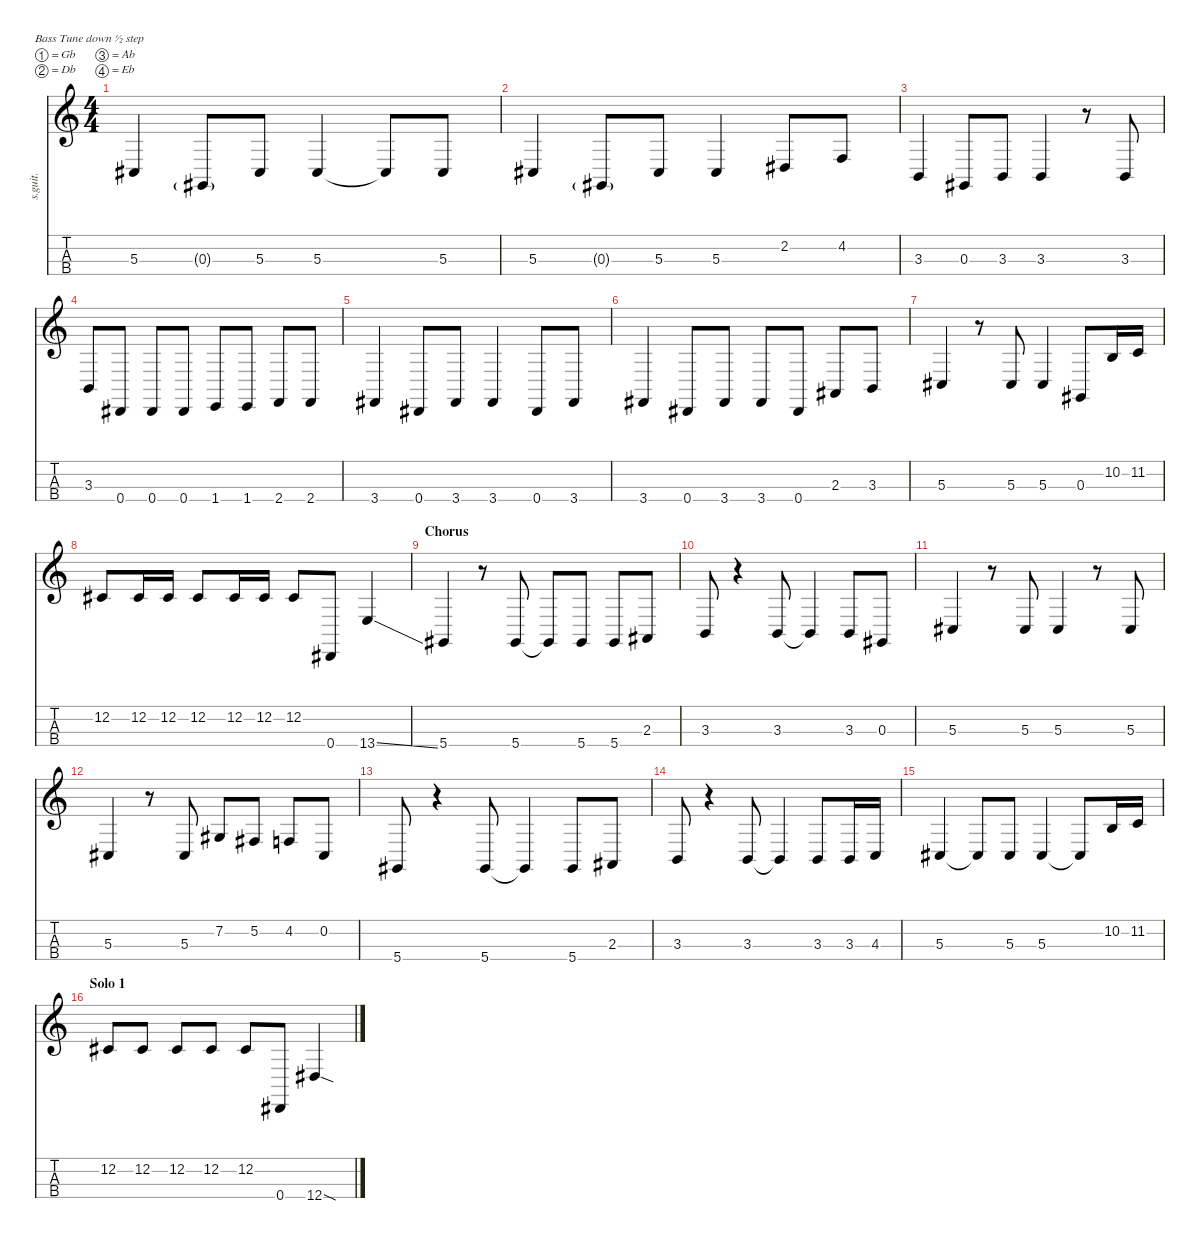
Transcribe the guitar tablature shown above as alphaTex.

\defaultSystemsLayout 4
\hideDynamics
\bracketExtendMode nobrackets
\track ("Duff McKagan" "s.guit.") {instrument electricbasspick}
\staff {score tabs}
\tuning (Gb2 Db2 Ab1 Eb1)
\ts (4 4)
\tempo (125 hide)
\clef g2
\ks c
5.3{acc #}.4{lyrics (0 "") lyrics (1 "") lyrics (2 "") lyrics (3 "") lyrics (4 "") dy f} 0.3{g acc #}.8{lyrics (0 "") lyrics (1 "") lyrics (2 "") lyrics (3 "") lyrics (4 "") dy mp} 5.3{acc #}.8{lyrics (0 "") lyrics (1 "") lyrics (2 "") lyrics (3 "") lyrics (4 "") dy f} 5.3{acc #}.4{lyrics (0 "") lyrics (1 "") lyrics (2 "") lyrics (3 "") lyrics (4 "")} 5.3{t acc #}.8{lyrics (0 "") lyrics (1 "") lyrics (2 "") lyrics (3 "") lyrics (4 "")} 5.3{acc #}.8{lyrics (0 "") lyrics (1 "") lyrics (2 "") lyrics (3 "") lyrics (4 "")} |
5.3{acc #}.4{lyrics (0 "") lyrics (1 "") lyrics (2 "") lyrics (3 "") lyrics (4 "")} 0.3{g acc #}.8{lyrics (0 "") lyrics (1 "") lyrics (2 "") lyrics (3 "") lyrics (4 "") dy mp} 5.3{acc #}.8{lyrics (0 "") lyrics (1 "") lyrics (2 "") lyrics (3 "") lyrics (4 "") dy f} 5.3{acc #}.4{lyrics (0 "") lyrics (1 "") lyrics (2 "") lyrics (3 "") lyrics (4 "")} 2.2{acc #}.8{lyrics (0 "") lyrics (1 "") lyrics (2 "") lyrics (3 "") lyrics (4 "")} 4.2.8{lyrics (0 "") lyrics (1 "") lyrics (2 "") lyrics (3 "") lyrics (4 "")} |
3.3.4{lyrics (0 "") lyrics (1 "") lyrics (2 "") lyrics (3 "") lyrics (4 "")} 0.3{acc #}.8{lyrics (0 "") lyrics (1 "") lyrics (2 "") lyrics (3 "") lyrics (4 "")} 3.3.8{lyrics (0 "") lyrics (1 "") lyrics (2 "") lyrics (3 "") lyrics (4 "")} 3.3.4{lyrics (0 "") lyrics (1 "") lyrics (2 "") lyrics (3 "") lyrics (4 "")} r.8 3.3.8{lyrics (0 "") lyrics (1 "") lyrics (2 "") lyrics (3 "") lyrics (4 "")} |
3.3.8{lyrics (0 "") lyrics (1 "") lyrics (2 "") lyrics (3 "") lyrics (4 "")} 0.4{acc #}.8{lyrics (0 "") lyrics (1 "") lyrics (2 "") lyrics (3 "") lyrics (4 "")} 0.4{acc #}.8{lyrics (0 "") lyrics (1 "") lyrics (2 "") lyrics (3 "") lyrics (4 "")} 0.4{acc #}.8{lyrics (0 "") lyrics (1 "") lyrics (2 "") lyrics (3 "") lyrics (4 "")} 1.4.8{lyrics (0 "") lyrics (1 "") lyrics (2 "") lyrics (3 "") lyrics (4 "")} 1.4.8{lyrics (0 "") lyrics (1 "") lyrics (2 "") lyrics (3 "") lyrics (4 "")} 2.4.8{lyrics (0 "") lyrics (1 "") lyrics (2 "") lyrics (3 "") lyrics (4 "")} 2.4.8{lyrics (0 "") lyrics (1 "") lyrics (2 "") lyrics (3 "") lyrics (4 "")} |
3.4{acc #}.4{lyrics (0 "") lyrics (1 "") lyrics (2 "") lyrics (3 "") lyrics (4 "")} 0.4{acc #}.8{lyrics (0 "") lyrics (1 "") lyrics (2 "") lyrics (3 "") lyrics (4 "")} 3.4{acc #}.8{lyrics (0 "") lyrics (1 "") lyrics (2 "") lyrics (3 "") lyrics (4 "")} 3.4{acc #}.4{lyrics (0 "") lyrics (1 "") lyrics (2 "") lyrics (3 "") lyrics (4 "")} 0.4{acc #}.8{lyrics (0 "") lyrics (1 "") lyrics (2 "") lyrics (3 "") lyrics (4 "")} 3.4{acc #}.8{lyrics (0 "") lyrics (1 "") lyrics (2 "") lyrics (3 "") lyrics (4 "")} |
3.4{acc #}.4{lyrics (0 "") lyrics (1 "") lyrics (2 "") lyrics (3 "") lyrics (4 "")} 0.4{acc #}.8{lyrics (0 "") lyrics (1 "") lyrics (2 "") lyrics (3 "") lyrics (4 "")} 3.4{acc #}.8{lyrics (0 "") lyrics (1 "") lyrics (2 "") lyrics (3 "") lyrics (4 "")} 3.4{acc #}.8{lyrics (0 "") lyrics (1 "") lyrics (2 "") lyrics (3 "") lyrics (4 "")} 0.4{acc #}.8{lyrics (0 "") lyrics (1 "") lyrics (2 "") lyrics (3 "") lyrics (4 "")} 2.3{acc #}.8{lyrics (0 "") lyrics (1 "") lyrics (2 "") lyrics (3 "") lyrics (4 "")} 3.3.8{lyrics (0 "") lyrics (1 "") lyrics (2 "") lyrics (3 "") lyrics (4 "")} |
5.3{acc #}.4{lyrics (0 "") lyrics (1 "") lyrics (2 "") lyrics (3 "") lyrics (4 "")} r.8 5.3{acc #}.8{lyrics (0 "") lyrics (1 "") lyrics (2 "") lyrics (3 "") lyrics (4 "")} 5.3{acc #}.4{lyrics (0 "") lyrics (1 "") lyrics (2 "") lyrics (3 "") lyrics (4 "")} 0.3{acc #}.8{lyrics (0 "") lyrics (1 "") lyrics (2 "") lyrics (3 "") lyrics (4 "")} 10.2.16{lyrics (0 "") lyrics (1 "") lyrics (2 "") lyrics (3 "") lyrics (4 "")} 11.2.16{lyrics (0 "") lyrics (1 "") lyrics (2 "") lyrics (3 "") lyrics (4 "")} |
12.2{acc #}.8{lyrics (0 "") lyrics (1 "") lyrics (2 "") lyrics (3 "") lyrics (4 "")} 12.2{acc #}.16{lyrics (0 "") lyrics (1 "") lyrics (2 "") lyrics (3 "") lyrics (4 "")} 12.2{acc #}.16{lyrics (0 "") lyrics (1 "") lyrics (2 "") lyrics (3 "") lyrics (4 "")} 12.2{acc #}.8{lyrics (0 "") lyrics (1 "") lyrics (2 "") lyrics (3 "") lyrics (4 "")} 12.2{acc #}.16{lyrics (0 "") lyrics (1 "") lyrics (2 "") lyrics (3 "") lyrics (4 "")} 12.2{acc #}.16{lyrics (0 "") lyrics (1 "") lyrics (2 "") lyrics (3 "") lyrics (4 "")} 12.2{acc #}.8{lyrics (0 "") lyrics (1 "") lyrics (2 "") lyrics (3 "") lyrics (4 "")} 0.4{acc #}.8{lyrics (0 "") lyrics (1 "") lyrics (2 "") lyrics (3 "") lyrics (4 "")} 13.4{ss}.4{lyrics (0 "") lyrics (1 "") lyrics (2 "") lyrics (3 "") lyrics (4 "")} |
\section ("" "Chorus")
5.4{acc #}.4{lyrics (0 "") lyrics (1 "") lyrics (2 "") lyrics (3 "") lyrics (4 "")} r.8 5.4{acc #}.8{lyrics (0 "") lyrics (1 "") lyrics (2 "") lyrics (3 "") lyrics (4 "")} 5.4{t acc #}.8{lyrics (0 "") lyrics (1 "") lyrics (2 "") lyrics (3 "") lyrics (4 "")} 5.4{acc #}.8{lyrics (0 "") lyrics (1 "") lyrics (2 "") lyrics (3 "") lyrics (4 "")} 5.4{acc #}.8{lyrics (0 "") lyrics (1 "") lyrics (2 "") lyrics (3 "") lyrics (4 "")} 2.3{acc #}.8{lyrics (0 "") lyrics (1 "") lyrics (2 "") lyrics (3 "") lyrics (4 "")} |
3.3.8{lyrics (0 "") lyrics (1 "") lyrics (2 "") lyrics (3 "") lyrics (4 "")} r.4 3.3.8{lyrics (0 "") lyrics (1 "") lyrics (2 "") lyrics (3 "") lyrics (4 "")} 3.3{t}.4{lyrics (0 "") lyrics (1 "") lyrics (2 "") lyrics (3 "") lyrics (4 "")} 3.3.8{lyrics (0 "") lyrics (1 "") lyrics (2 "") lyrics (3 "") lyrics (4 "")} 0.3{acc #}.8{lyrics (0 "") lyrics (1 "") lyrics (2 "") lyrics (3 "") lyrics (4 "")} |
5.3{acc #}.4{lyrics (0 "") lyrics (1 "") lyrics (2 "") lyrics (3 "") lyrics (4 "")} r.8 5.3{acc #}.8{lyrics (0 "") lyrics (1 "") lyrics (2 "") lyrics (3 "") lyrics (4 "")} 5.3{acc #}.4{lyrics (0 "") lyrics (1 "") lyrics (2 "") lyrics (3 "") lyrics (4 "")} r.8 5.3{acc #}.8{lyrics (0 "") lyrics (1 "") lyrics (2 "") lyrics (3 "") lyrics (4 "")} |
5.3{acc #}.4{lyrics (0 "") lyrics (1 "") lyrics (2 "") lyrics (3 "") lyrics (4 "")} r.8 5.3{acc #}.8{lyrics (0 "") lyrics (1 "") lyrics (2 "") lyrics (3 "") lyrics (4 "")} 7.2{acc #}.8{lyrics (0 "") lyrics (1 "") lyrics (2 "") lyrics (3 "") lyrics (4 "")} 5.2{acc #}.8{lyrics (0 "") lyrics (1 "") lyrics (2 "") lyrics (3 "") lyrics (4 "")} 4.2.8{lyrics (0 "") lyrics (1 "") lyrics (2 "") lyrics (3 "") lyrics (4 "")} 0.2{acc #}.8{lyrics (0 "") lyrics (1 "") lyrics (2 "") lyrics (3 "") lyrics (4 "")} |
5.4{acc #}.8{lyrics (0 "") lyrics (1 "") lyrics (2 "") lyrics (3 "") lyrics (4 "")} r.4 5.4{acc #}.8{lyrics (0 "") lyrics (1 "") lyrics (2 "") lyrics (3 "") lyrics (4 "")} 5.4{t acc #}.4{lyrics (0 "") lyrics (1 "") lyrics (2 "") lyrics (3 "") lyrics (4 "")} 5.4{acc #}.8{lyrics (0 "") lyrics (1 "") lyrics (2 "") lyrics (3 "") lyrics (4 "")} 2.3{acc #}.8{lyrics (0 "") lyrics (1 "") lyrics (2 "") lyrics (3 "") lyrics (4 "")} |
3.3.8{lyrics (0 "") lyrics (1 "") lyrics (2 "") lyrics (3 "") lyrics (4 "")} r.4 3.3.8{lyrics (0 "") lyrics (1 "") lyrics (2 "") lyrics (3 "") lyrics (4 "")} 3.3{t}.4{lyrics (0 "") lyrics (1 "") lyrics (2 "") lyrics (3 "") lyrics (4 "")} 3.3.8{lyrics (0 "") lyrics (1 "") lyrics (2 "") lyrics (3 "") lyrics (4 "")} 3.3.16{lyrics (0 "") lyrics (1 "") lyrics (2 "") lyrics (3 "") lyrics (4 "")} 4.3.16{lyrics (0 "") lyrics (1 "") lyrics (2 "") lyrics (3 "") lyrics (4 "")} |
5.3{acc #}.4{lyrics (0 "") lyrics (1 "") lyrics (2 "") lyrics (3 "") lyrics (4 "")} 5.3{t acc #}.8{lyrics (0 "") lyrics (1 "") lyrics (2 "") lyrics (3 "") lyrics (4 "")} 5.3{acc #}.8{lyrics (0 "") lyrics (1 "") lyrics (2 "") lyrics (3 "") lyrics (4 "")} 5.3{acc #}.4{lyrics (0 "") lyrics (1 "") lyrics (2 "") lyrics (3 "") lyrics (4 "")} 5.3{t acc #}.8{lyrics (0 "") lyrics (1 "") lyrics (2 "") lyrics (3 "") lyrics (4 "")} 10.2.16{lyrics (0 "") lyrics (1 "") lyrics (2 "") lyrics (3 "") lyrics (4 "")} 11.2.16{lyrics (0 "") lyrics (1 "") lyrics (2 "") lyrics (3 "") lyrics (4 "")} |
\section ("" "Solo 1")
12.2{acc #}.8{lyrics (0 "") lyrics (1 "") lyrics (2 "") lyrics (3 "") lyrics (4 "")} 12.2{acc #}.8{lyrics (0 "") lyrics (1 "") lyrics (2 "") lyrics (3 "") lyrics (4 "")} 12.2{acc #}.8{lyrics (0 "") lyrics (1 "") lyrics (2 "") lyrics (3 "") lyrics (4 "")} 12.2{acc #}.8{lyrics (0 "") lyrics (1 "") lyrics (2 "") lyrics (3 "") lyrics (4 "")} 12.2{acc #}.8{lyrics (0 "") lyrics (1 "") lyrics (2 "") lyrics (3 "") lyrics (4 "")} 0.4{acc #}.8{lyrics (0 "") lyrics (1 "") lyrics (2 "") lyrics (3 "") lyrics (4 "")} 12.4{sod acc #}.4{lyrics (0 "") lyrics (1 "") lyrics (2 "") lyrics (3 "") lyrics (4 "")}
